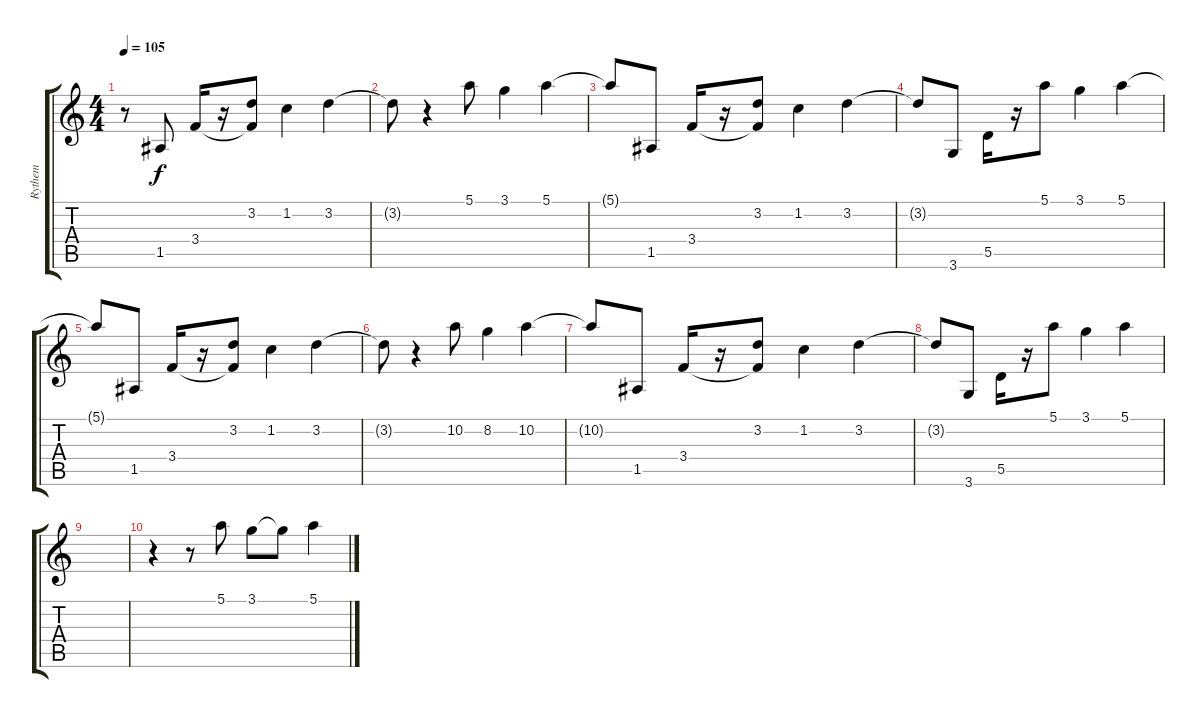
\track ("Rythem" "Rythem") {instrument acousticguitarsteel}
\staff {score tabs}
\tuning (E4 B3 G3 D3 A2 E2) {hide}
\ts (4 4)
\tempo 105
\clef g2
\ks c
r.8{dy f} 1.5.8 3.4.16 r.16 (3.2 3.4{t}).8 1.2.4 3.2.4 |
3.2{t}.8 r.4 5.1.8 3.1.4 5.1.4 |
5.1{t}.8 1.5.8 3.4.16 r.16 (3.2 3.4{t}).8 1.2.4 3.2.4 |
3.2{t}.8 3.6.8 5.5.16 r.16 5.1.8 3.1.4 5.1.4 |
5.1{t}.8 1.5.8 3.4.16 r.16 (3.2 3.4{t}).8 1.2.4 3.2.4 |
3.2{t}.8 r.4 10.2.8 8.2.4 10.2.4 |
10.2{t}.8 1.5.8 3.4.16 r.16 (3.2 3.4{t}).8 1.2.4 3.2.4 |
3.2{t}.8 3.6.8 5.5.16 r.16 5.1.8 3.1.4 5.1.4 |
|
r.4 r.8 5.1.8 3.1.8 3.1{t}.8 5.1.4
